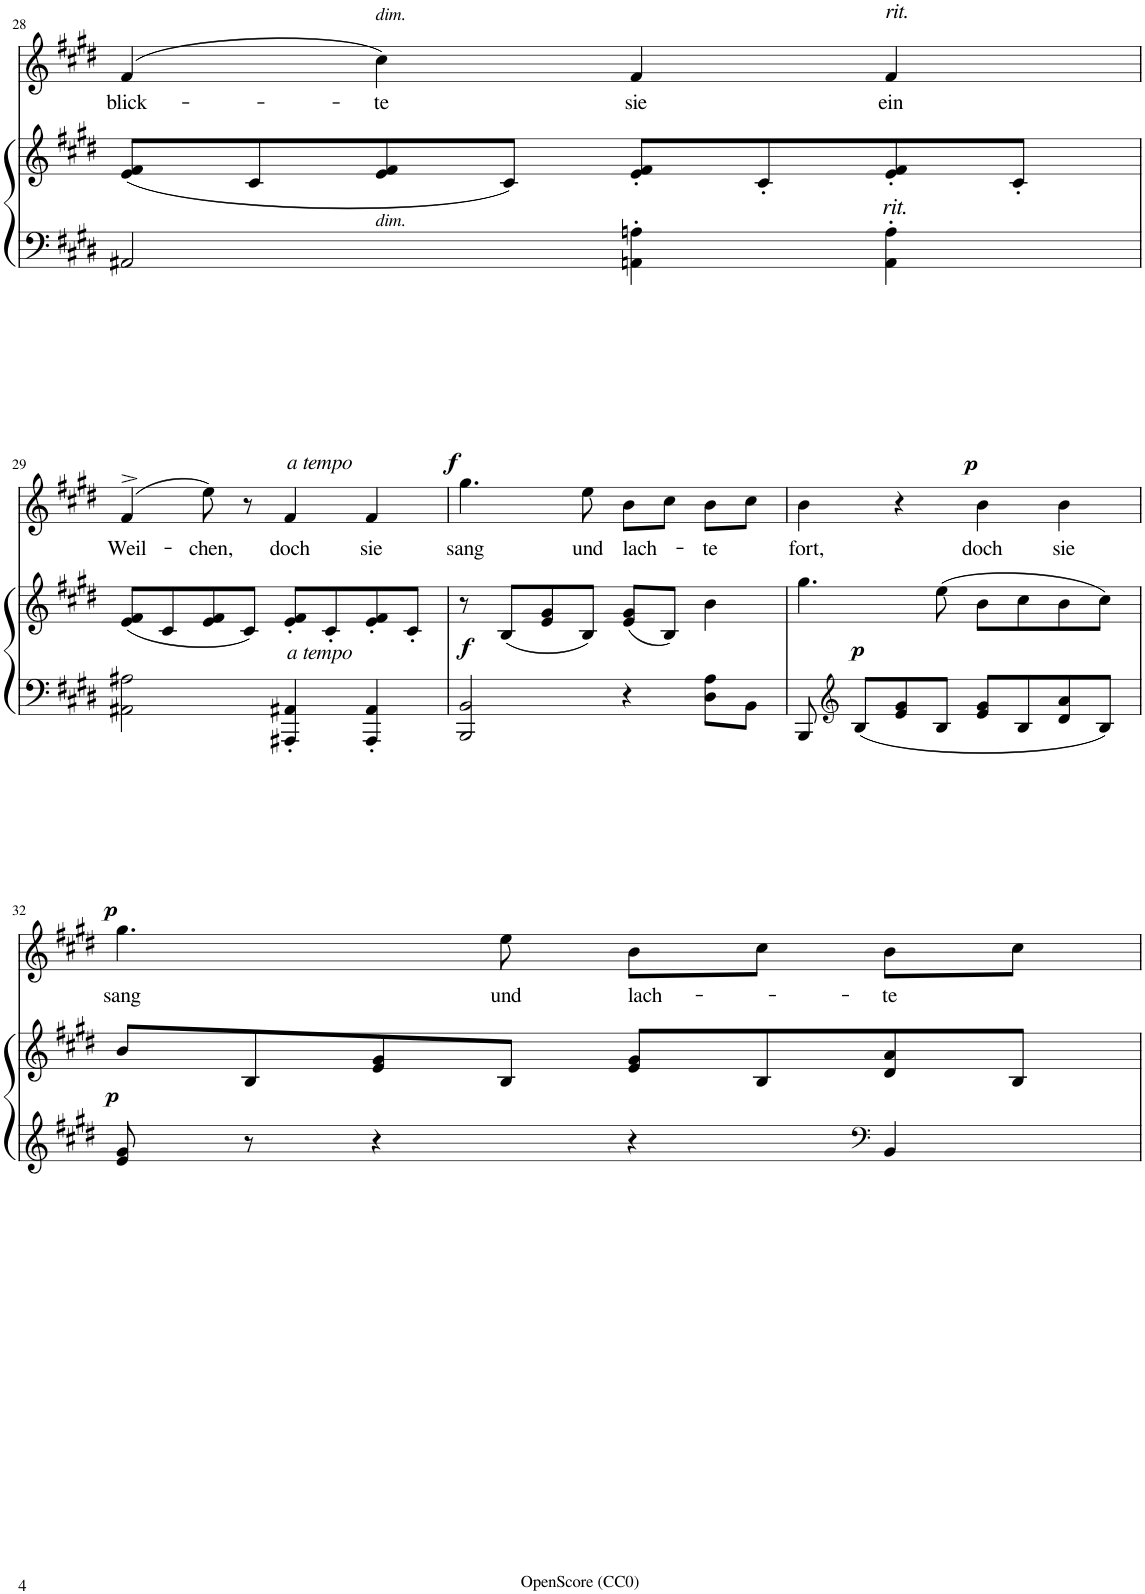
**kern	**kern	**dynam	**kern	**text	**dynam
*part2	*part2	*part2	*part1	*part1	*part1
*staff3	*staff2	*staff2/3	*staff1	*staff1	*staff1
*I"Piano	*	*	*I"Singstimme Voice	*	*
*I'Pno	*	*	*	*	*
!!LO:PB:g=z
*clefF4	*clefG2	*	*clefG2	*	*
*k[f#c#g#d#]	*k[f#c#g#d#]	*	*k[f#c#g#d#]	*	*
*M4/4	*M4/4	*	*M4/4	*	*
*met(c)	*met(c)	*	*met(c)	*	*
=28	=28	=28	=28	=28	=28
!	!	!	!	!LO:LY:b	!
2AA#X/	(8e/ 8f#/L	.	(4f#/	blick-	.
.	8c#/	.	.	.	.
!	!	!	!LO:TX:a:i:t=dim.	!	!
!	!LO:TX:b:i:t=dim.	!	!	!	!
!	!	!	!	!LO:LY:b	!
.	8e/ 8f#/	.	4cc#\)	-te	.
.	8c#/J)	.	.	.	.
!	!	!	!	!LO:LY:b	!
4AAn\' 4An\'	8e/' 8f#/'L	.	4f#/	sie	.
.	8c#'/	.	.	.	.
!	!	!	!LO:TX:a:i:t=rit.	!	!
!	!LO:TX:b:i:t=rit.	!	!	!	!
!	!	!	!	!LO:LY:b	!
4AA\' 4A\'	8e/' 8f#/'	.	4f#/	ein	.
.	8c#'/J	.	.	.	.
!!LO:LB:g=z
=29	=29	=29	=29	=29	=29
!	!	!	!	!LO:LY:b	!
2AA#X\ 2A#X\	(8e/ 8f#/L	.	(4f#^>/	Weil-	.
.	8c#/	.	.	.	.
!	!	!	!	!LO:LY:b	!
.	8e/ 8f#/	.	8ee\)	-chen,	.
.	8c#/J)	.	8r	.	.
!	!	!	!LO:TX:a:i:t=a tempo	!	!
!	!LO:TX:b:i:t=a tempo	!	!	!	!
!	!	!	!	!LO:LY:b	!
4AAA#X/' 4AA#X/'	8e/' 8f#/'L	.	4f#/	doch	.
.	8c#'/	.	.	.	.
!	!	!	!	!LO:LY:b	!
4AAA#/' 4AA#/'	8e/' 8f#/'	.	4f#/	sie	.
.	8c#'/J	.	.	.	.
=30	=30	=30	=30	=30	=30
!	!	!LO:DY:b	!	!LO:LY:b	!LO:DY:a
2BBB/ 2BB/	8r	f	4.gg#\	sang	f
.	(8B/L	.	.	.	.
.	8e/ 8g#/	.	.	.	.
!	!	!	!	!LO:LY:b	!
.	8B/J)	.	8ee\	und	.
!	!	!	!	!LO:LY:b	!
4r	(8e/ 8g#/L	.	8b\L	lach-	.
.	8B/J)	.	8cc#\J	.	.
!	!	!	!	!LO:LY:b	!
8D#\ 8A\L	4b\	.	8b\L	-te	.
8BB\J	.	.	8cc#\J	.	.
=31	=31	=31	=31	=31	=31
!	!	!	!	!LO:LY:b	!
8BBB/	4.gg#\	.	4b\	fort,	.
*clefG2	*	*	*	*	*
!	!	!LO:DY:a=2	!	!	!
8B/L	.	p	.	.	.
8e/ 8g#/	.	.	4r	.	.
8B/J	(8ee\	.	.	.	.
!	!	!	!	!LO:LY:b	!LO:DY:a
8e/ 8g#/L	8b\L	.	4b\	doch	p
8B/	8cc#\	.	.	.	.
!	!	!	!	!LO:LY:b	!
8d#/ 8a/	8b\	.	4b\	sie	.
8B/J	8cc#\J)	.	.	.	.
!!LO:LB:g=z
=32	=32	=32	=32	=32	=32
!	!	!LO:DY:b	!	!LO:LY:b	!LO:DY:a
8e/ 8g#/	8b/L	p	4.gg#\	sang	p
8r	8B/	.	.	.	.
4r	8e/ 8g#/	.	.	.	.
!	!	!	!	!LO:LY:b	!
.	8B/J	.	8ee\	und	.
!	!	!	!	!LO:LY:b	!
4r	8e/ 8g#/L	.	8b\L	lach-	.
.	8B/	.	8cc#\J	.	.
*clefF4	*	*	*	*	*
!	!	!	!	!LO:LY:b	!
4BB/	8d#/ 8a/	.	8b\L	-te	.
.	8B/J	.	8cc#\J	.	.
=	=	=	=	=	=
*-	*-	*-	*-	*-	*-
